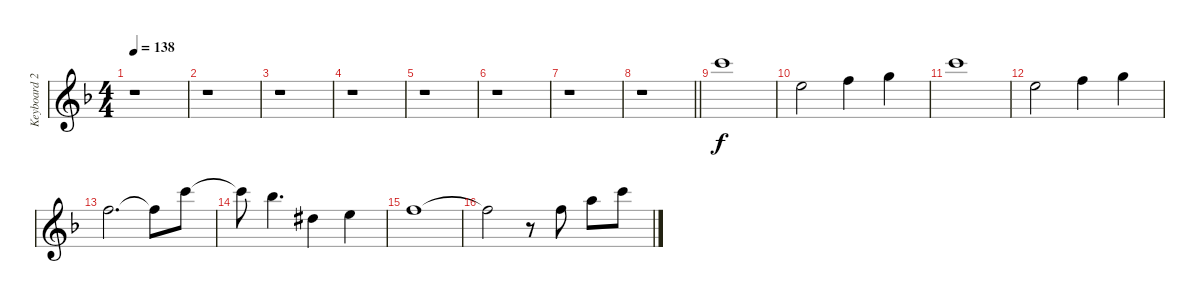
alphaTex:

\track ("Keyboard 2" "Keyboard 2") {instrument glockenspiel}
\staff {score}
\tuning (E4 B3 G3 D3 A2 E2) {hide}
\ts (4 4)
\tempo 138
\clef g2
\ks f
r.1{dy f} |
r.1 |
r.1 |
r.1 |
r.1 |
r.1 |
r.1 |
\barLineRight lightlight
r.1 |
20.1.1 |
21.3.2 22.3.4 20.2.4 |
20.1.1 |
21.3.2 22.3.4 20.2.4 |
22.3.2{d} 22.3{t}.8 20.1.8 |
20.1{t}.8 18.1.4{d} 16.2{acc #}.4 17.2.4 |
18.2.1 |
18.2{t}.2 r.8 18.2.8 17.1.8 20.1.8
